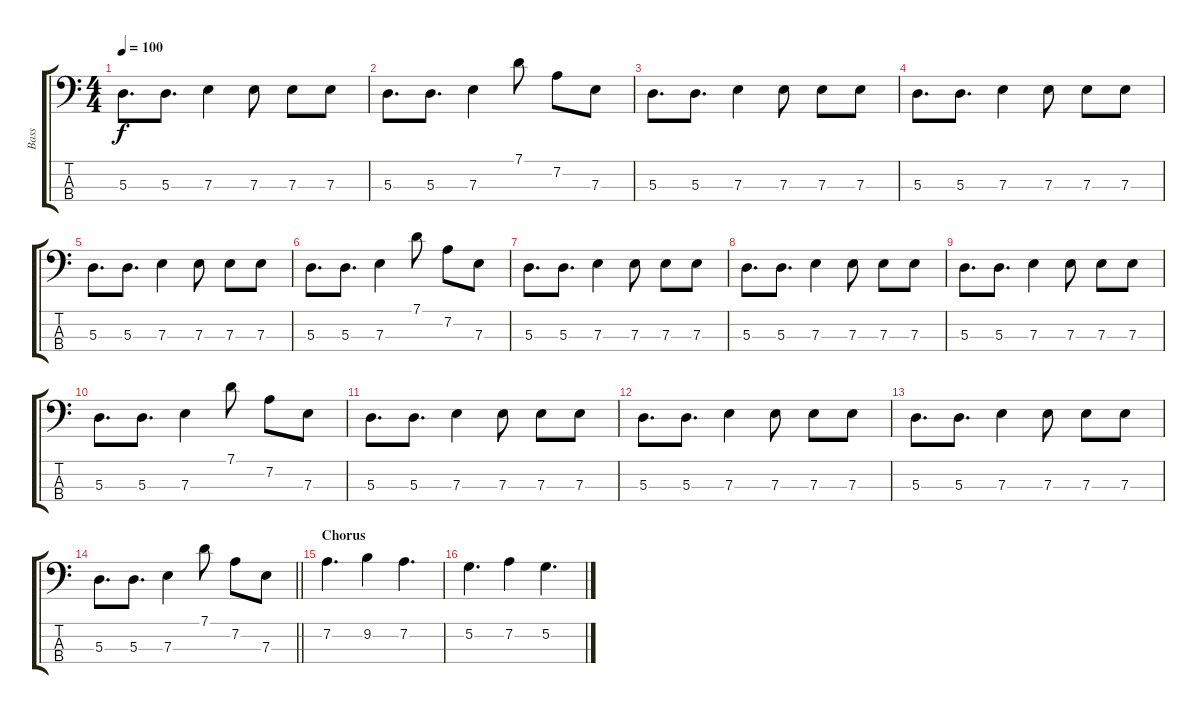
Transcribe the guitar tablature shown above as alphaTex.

\track ("Bass" "Bass") {instrument electricbassfinger}
\staff {score tabs}
\tuning (G2 D2 A1 E1) {hide}
\ts (4 4)
\tempo 100
\clef f4
\ks c
5.3.8{d dy f} 5.3.8{d} 7.3.4 7.3.8 7.3.8 7.3.8 |
5.3.8{d} 5.3.8{d} 7.3.4 7.1.8 7.2.8 7.3.8 |
5.3.8{d} 5.3.8{d} 7.3.4 7.3.8 7.3.8 7.3.8 |
5.3.8{d} 5.3.8{d} 7.3.4 7.3.8 7.3.8 7.3.8 |
5.3.8{d} 5.3.8{d} 7.3.4 7.3.8 7.3.8 7.3.8 |
5.3.8{d} 5.3.8{d} 7.3.4 7.1.8 7.2.8 7.3.8 |
5.3.8{d} 5.3.8{d} 7.3.4 7.3.8 7.3.8 7.3.8 |
5.3.8{d} 5.3.8{d} 7.3.4 7.3.8 7.3.8 7.3.8 |
5.3.8{d} 5.3.8{d} 7.3.4 7.3.8 7.3.8 7.3.8 |
5.3.8{d} 5.3.8{d} 7.3.4 7.1.8 7.2.8 7.3.8 |
5.3.8{d} 5.3.8{d} 7.3.4 7.3.8 7.3.8 7.3.8 |
5.3.8{d} 5.3.8{d} 7.3.4 7.3.8 7.3.8 7.3.8 |
5.3.8{d} 5.3.8{d} 7.3.4 7.3.8 7.3.8 7.3.8 |
\barLineRight lightlight
5.3.8{d} 5.3.8{d} 7.3.4 7.1.8 7.2.8 7.3.8 |
\section ("" "Chorus")
7.2.4{d} 9.2.4 7.2.4{d} |
5.2.4{d} 7.2.4 5.2.4{d}
